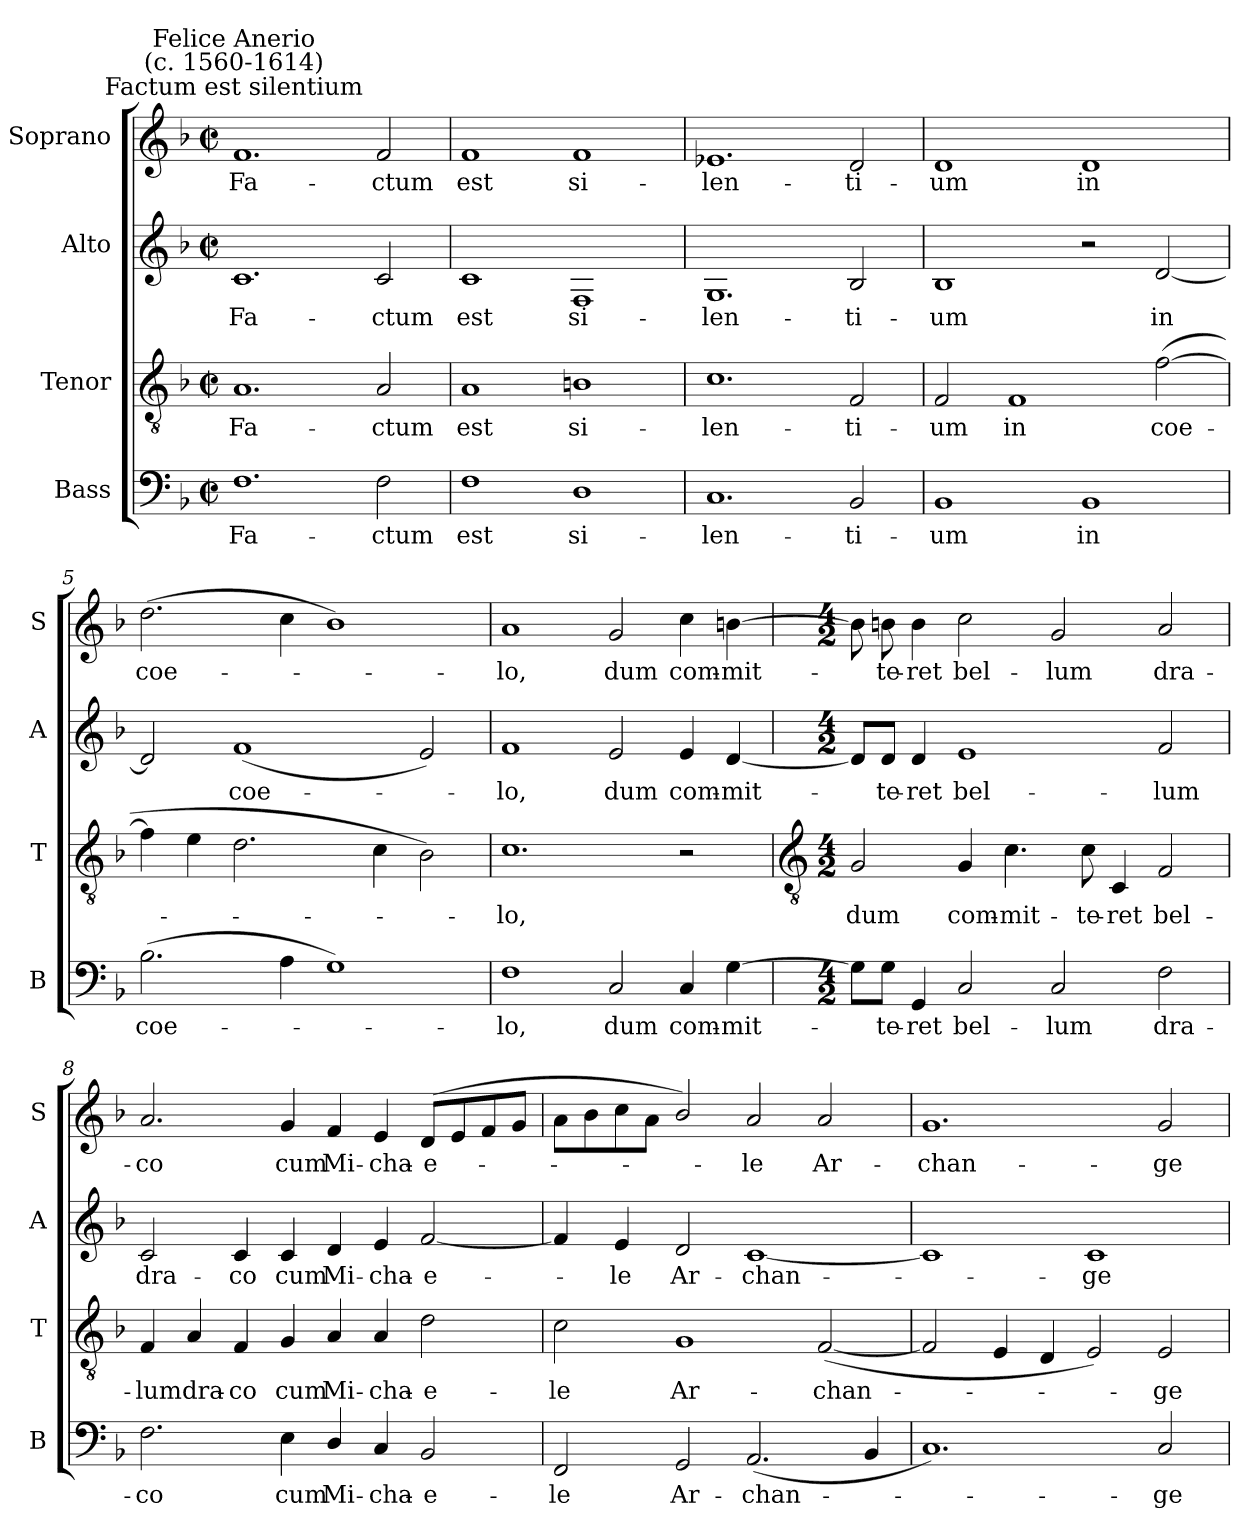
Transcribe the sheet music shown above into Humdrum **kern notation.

**kern	**text	**kern	**text	**kern	**text	**kern	**text
*part4	*part4	*part3	*part3	*part2	*part2	*part1	*part1
*staff4	*staff4	*staff3	*staff3	*staff2	*staff2	*staff1	*staff1
*I"Bass	*	*I"Tenor	*	*I"Alto	*	*I"Soprano	*
*I'B	*	*I'T	*	*I'A	*	*I'S	*
*clefF4	*	*clefGv2	*	*clefG2	*	*clefG2	*
*k[b-]	*	*k[b-]	*	*k[b-]	*	*k[b-]	*
*F:	*	*F:	*	*F:	*	*F:	*
*M4/2	*	*M4/2	*	*M4/2	*	*M4/2	*
*met(c|)	*	*met(c|)	*	*met(c|)	*	*met(c|)	*
=1	=1	=1	=1	=1	=1	=1	=1
!	!	!	!	!	!	!LO:TX:a:cj:t=Factum est silentium	!
!	!	!	!	!	!	!LO:TX:a:cj:t=Felice Anerio\n(c. 1560-1614)	!
!	!LO:LY:b	!	!LO:LY:b	!	!LO:LY:b	!	!LO:LY:b
1.F	Fa-	1.A	Fa-	1.c	Fa-	1.f	Fa-
!	!LO:LY:b	!	!LO:LY:b	!	!LO:LY:b	!	!LO:LY:b
2F	-ctum	2A	-ctum	2c	-ctum	2f	-ctum
=2	=2	=2	=2	=2	=2	=2	=2
!	!LO:LY:b	!	!LO:LY:b	!	!LO:LY:b	!	!LO:LY:b
1F	est	1A	est	1c	est	1f	est
!	!LO:LY:b	!	!LO:LY:b	!	!LO:LY:b	!	!LO:LY:b
1D	si-	1Bn	si-	1F	si-	1f	si-
=3	=3	=3	=3	=3	=3	=3	=3
!	!LO:LY:b	!	!LO:LY:b	!	!LO:LY:b	!	!LO:LY:b
1.C	-len-	1.c	-len-	1.G	-len-	1.e-X	-len-
!	!LO:LY:b	!	!LO:LY:b	!	!LO:LY:b	!	!LO:LY:b
2BB-	-ti-	2F	-ti-	2B-	-ti-	2d	-ti-
=4	=4	=4	=4	=4	=4	=4	=4
!	!LO:LY:b	!	!LO:LY:b	!	!LO:LY:b	!	!LO:LY:b
1BB-	-um	2F	-um	1B-	-um	1d	-um
!	!	!	!LO:LY:b	!	!	!	!
.	.	1F	in	.	.	.	.
!	!LO:LY:b	!	!	!	!	!	!LO:LY:b
1BB-	in	.	.	2r	.	1d	in
!	!	!	!LO:LY:b	!	!LO:LY:b	!	!
.	.	(>[2f	coe-	[2d	in	.	.
=5	=5	=5	=5	=5	=5	=5	=5
!	!LO:LY:b	!	!	!	!	!	!LO:LY:b
(>2.B-	coe-	4f]	.	2d]	.	(>2.dd	coe-
.	.	4e	.	.	.	.	.
!	!	!	!	!	!LO:LY:b	!	!
.	.	2.d	.	(<1f	coe-	.	.
4A	.	.	.	.	.	4cc	.
1G)	.	.	.	.	.	1b-)	.
.	.	4c	.	.	.	.	.
.	.	2B-)	.	2e)	.	.	.
=6	=6	=6	=6	=6	=6	=6	=6
!	!LO:LY:b	!	!LO:LY:b	!	!LO:LY:b	!	!LO:LY:b
1F	lo,	1.c	lo,	1f	lo,	1a	lo,
!	!LO:LY:b	!	!	!	!LO:LY:b	!	!LO:LY:b
2C	dum	.	.	2e	dum	2g	dum
!	!LO:LY:b	!	!	!	!LO:LY:b	!	!LO:LY:b
4C	com-	2r	.	4e	com-	4cc	com-
!	!LO:LY:b	!	!	!	!LO:LY:b	!	!LO:LY:b
[4G	-mit-	.	.	[4d	-mit-	[4bn	-mit-
!!LO:LB:g=z
=7	=7	=7	=7	=7	=7	=7	=7
*	*	*clefGv2	*	*	*	*	*
*M4/2	*	*M4/2	*	*M4/2	*	*M4/2	*
!	!	!	!LO:LY:b	!	!	!	!
8G\L]	.	2G	dum	8d/L]	.	8b]	.
!	!LO:LY:b	!	!	!	!LO:LY:b	!	!LO:LY:b
8G\J	te-	.	.	8d/J	te-	8b	te-
!	!LO:LY:b	!	!	!	!LO:LY:b	!	!LO:LY:b
4GG	-ret	.	.	4d	-ret	4b	-ret
!	!LO:LY:b	!	!LO:LY:b	!	!LO:LY:b	!	!LO:LY:b
2C	bel-	4G	com-	1e	bel-	2cc	bel-
!	!	!	!LO:LY:b	!	!	!	!
.	.	4.c	-mit-	.	.	.	.
!	!LO:LY:b	!	!	!	!	!	!LO:LY:b
2C	-lum	.	.	.	.	2g	-lum
!	!	!	!LO:LY:b	!	!	!	!
.	.	8c	-te-	.	.	.	.
!	!	!	!LO:LY:b	!	!	!	!
.	.	4C	-ret	.	.	.	.
!	!LO:LY:b	!	!LO:LY:b	!	!LO:LY:b	!	!LO:LY:b
2F	dra-	2F	bel-	2f	-lum	2a	dra-
=8	=8	=8	=8	=8	=8	=8	=8
!	!LO:LY:b	!	!LO:LY:b	!	!LO:LY:b	!	!LO:LY:b
2.F	-co	4F	-lum	2c	dra-	2.a	-co
!	!	!	!LO:LY:b	!	!	!	!
.	.	4A	dra-	.	.	.	.
!	!	!	!LO:LY:b	!	!LO:LY:b	!	!
.	.	4F	-co	4c	-co	.	.
!	!LO:LY:b	!	!LO:LY:b	!	!LO:LY:b	!	!LO:LY:b
4E	cum	4G	cum	4c	cum	4g	cum
!	!LO:LY:b	!	!LO:LY:b	!	!LO:LY:b	!	!LO:LY:b
4D/	Mi-	4A	Mi-	4d	Mi-	4f	Mi-
!	!LO:LY:b	!	!LO:LY:b	!	!LO:LY:b	!	!LO:LY:b
4C	-cha-	4A	-cha-	4e	-cha-	4e	-cha-
!	!LO:LY:b	!	!LO:LY:b	!	!LO:LY:b	!	!LO:LY:b
2BB-	-e-	2d	-e-	[2f	-e-	(>8dL	-e-
.	.	.	.	.	.	8e	.
.	.	.	.	.	.	8f	.
.	.	.	.	.	.	8gJ	.
=9	=9	=9	=9	=9	=9	=9	=9
!	!LO:LY:b	!	!LO:LY:b	!	!	!	!
2FF	-le	2c	-le	4f]	.	8aL	.
.	.	.	.	.	.	8b-	.
!	!	!	!	!	!LO:LY:b	!	!
.	.	.	.	4e	le	8cc	.
.	.	.	.	.	.	8aJ	.
!	!LO:LY:b	!	!LO:LY:b	!	!LO:LY:b	!	!
2GG	Ar-	1G	Ar-	2d	Ar-	2b-/)	.
!	!LO:LY:b	!	!	!	!LO:LY:b	!	!LO:LY:b
(<2.AA	-chan-	.	.	[1c	-chan-	2a	le
!	!	!	!LO:LY:b	!	!	!	!LO:LY:b
.	.	(<[2F	-chan-	.	.	2a	Ar-
4BB-	.	.	.	.	.	.	.
=10	=10	=10	=10	=10	=10	=10	=10
!	!	!	!	!	!	!	!LO:LY:b
1.C)	.	2F]	.	1c]	.	1.g	-chan-
.	.	4E	.	.	.	.	.
.	.	4D	.	.	.	.	.
!	!	!	!	!	!LO:LY:b	!	!
.	.	2E)	.	1c	ge-	.	.
!	!LO:LY:b	!	!LO:LY:b	!	!	!	!LO:LY:b
2C	ge-	2E	ge-	.	.	2g	-ge-
=	=	=	=	=	=	=	=
*-	*-	*-	*-	*-	*-	*-	*-
